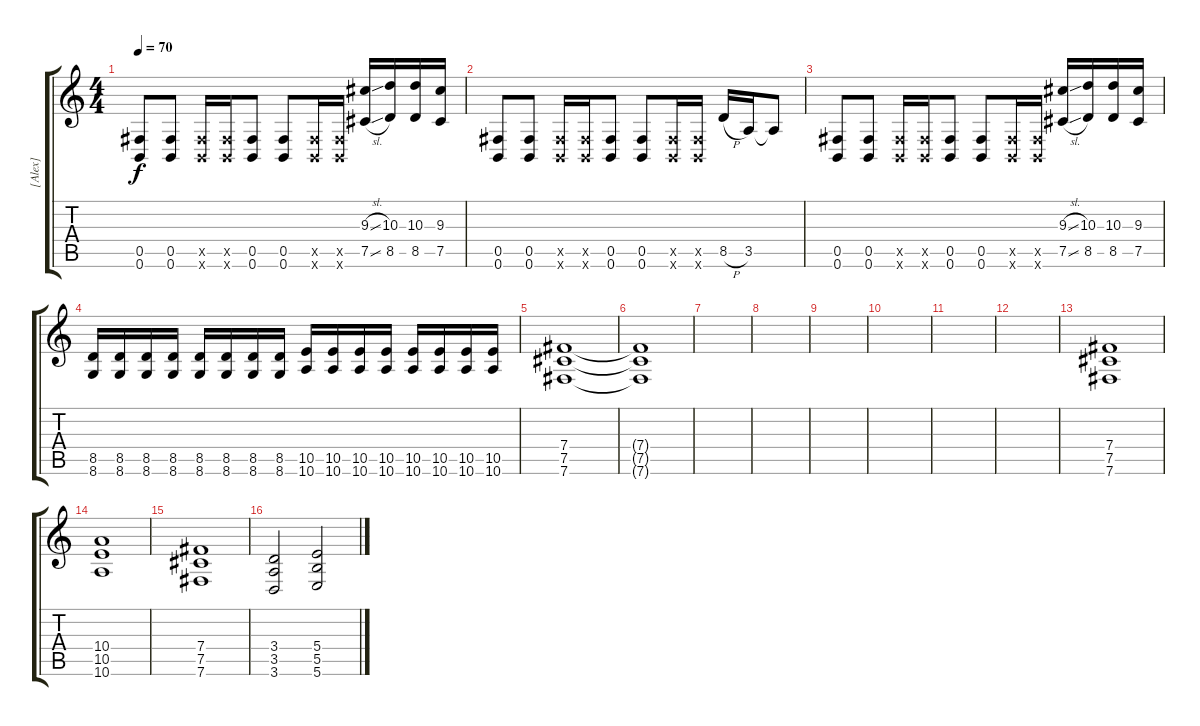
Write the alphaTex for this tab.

\track ("[Alex]" "[Alex]") {instrument distortionguitar}
\staff {score tabs}
\tuning (Db4 Ab3 E3 B2 Gb2 B1) {hide}
\ts (4 4)
\tempo 70
\clef g2
\ks c
(0.5 0.6).8{dy f} (0.5 0.6).8 (0.5{x} 0.6{x}).16 (0.5{x} 0.6{x}).16 (0.5 0.6).8 (0.5 0.6).8 (0.5{x} 0.6{x}).16 (0.5{x} 0.6{x}).16 (9.3{sl} 7.5{sl}).16 (10.3 8.5).16 (10.3 8.5).16 (9.3 7.5).16 |
(0.5 0.6).8 (0.5 0.6).8 (0.5{x} 0.6{x}).16 (0.5{x} 0.6{x}).16 (0.5 0.6).8 (0.5 0.6).8 (0.5{x} 0.6{x}).16 (0.5{x} 0.6{x}).16 8.5{h}.16 3.5.16 3.5{t}.8 |
(0.5 0.6).8 (0.5 0.6).8 (0.5{x} 0.6{x}).16 (0.5{x} 0.6{x}).16 (0.5 0.6).8 (0.5 0.6).8 (0.5{x} 0.6{x}).16 (0.5{x} 0.6{x}).16 (9.3{sl} 7.5{sl}).16 (10.3 8.5).16 (10.3 8.5).16 (9.3 7.5).16 |
(8.5 8.6).16 (8.5 8.6).16 (8.5 8.6).16 (8.5 8.6).16 (8.5 8.6).16 (8.5 8.6).16 (8.5 8.6).16 (8.5 8.6).16 (10.5 10.6).16 (10.5 10.6).16 (10.5 10.6).16 (10.5 10.6).16 (10.5 10.6).16 (10.5 10.6).16 (10.5 10.6).16 (10.5 10.6).16 |
(7.4 7.5 7.6).1{volume 0} |
(7.4{t} 7.5{t} 7.6{t}).1 |
|
|
|
|
|
|
(7.4 7.5 7.6).1{volume 12} |
(10.4 10.5 10.6).1 |
(7.4 7.5 7.6).1 |
(3.4 3.5 3.6).2 (5.4 5.5 5.6).2
